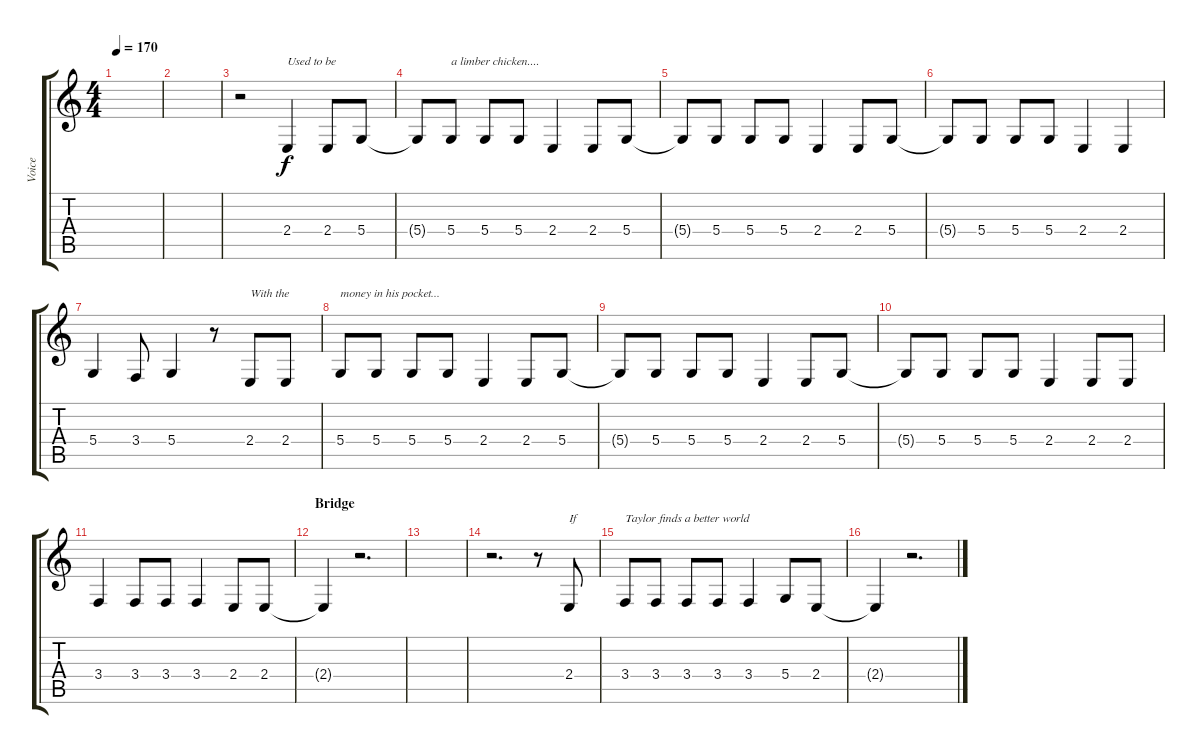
\track ("Voice" "Voice") {instrument clarinet}
\staff {score tabs}
\tuning (E4 B3 G3 D3 A2 E2) {hide}
\ts (4 4)
\tempo 170
\clef g2
\ks c
|
|
r.2 2.4.4{txt "Used to be"} 2.4.8 5.4.8 |
5.4{t}.8 5.4.8{txt "a limber chicken...."} 5.4.8 5.4.8 2.4.4 2.4.8 5.4.8 |
5.4{t}.8 5.4.8 5.4.8 5.4.8 2.4.4 2.4.8 5.4.8 |
5.4{t}.8 5.4.8 5.4.8 5.4.8 2.4.4 2.4.4 |
5.4.4 3.4.8 5.4.4 r.8 2.4.8{txt "With the"} 2.4.8 |
5.4.8{txt "money in his pocket..."} 5.4.8 5.4.8 5.4.8 2.4.4 2.4.8 5.4.8 |
5.4{t}.8 5.4.8 5.4.8 5.4.8 2.4.4 2.4.8 5.4.8 |
5.4{t}.8 5.4.8 5.4.8 5.4.8 2.4.4 2.4.8 2.4.8 |
3.4.4 3.4.8 3.4.8 3.4.4 2.4.8 2.4.8 |
\section ("" "Bridge")
2.4{t}.4 r.2{d} |
|
r.2{d} r.8 2.4.8{txt "If"} |
3.4.8{txt "Taylor finds a better world"} 3.4.8 3.4.8 3.4.8 3.4.4 5.4.8 2.4.8 |
2.4{t}.4 r.2{d}
